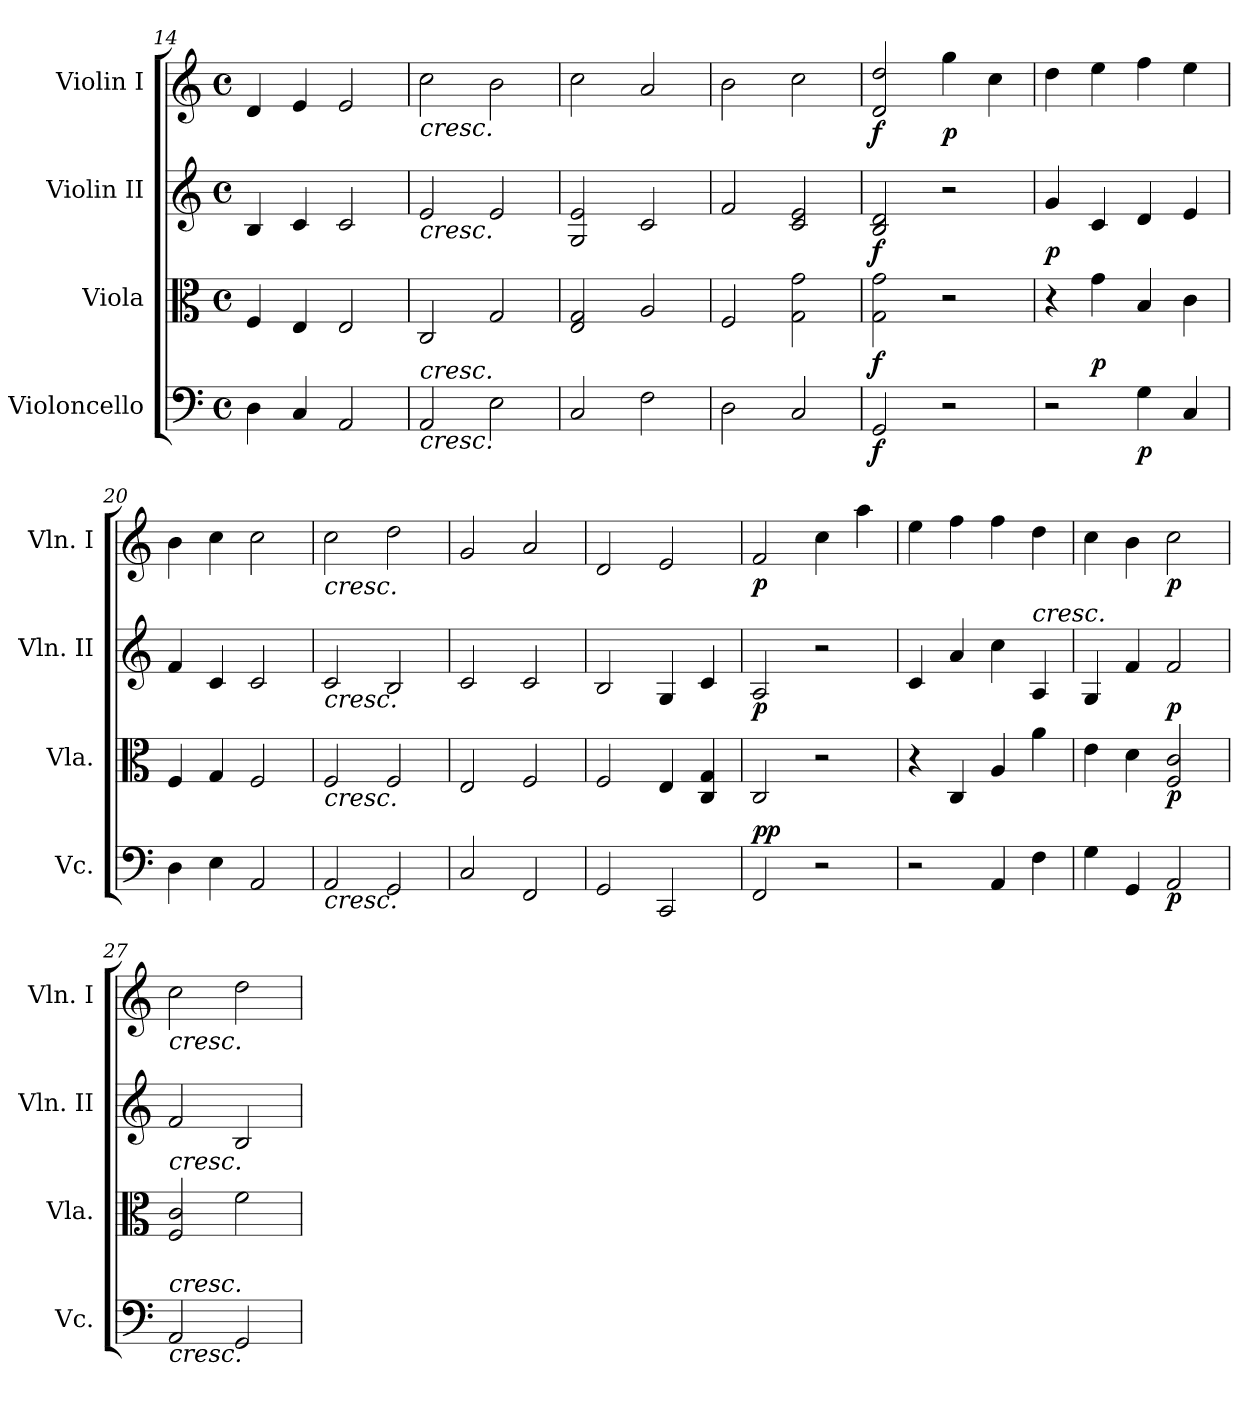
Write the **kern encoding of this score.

**kern	**dynam	**kern	**dynam	**kern	**dynam	**kern	**dynam
*part4	*part4	*part3	*part3	*part2	*part2	*part1	*part1
*staff4	*staff4	*staff3	*staff3	*staff2	*staff2	*staff1	*staff1
*I"Violoncello	*	*I"Viola	*	*I"Violin II	*	*I"Violin I	*
*I'Vc.	*	*I'Vla.	*	*I'Vln. II	*	*I'Vln. I	*
*clefF4	*	*clefC3	*	*clefG2	*	*clefG2	*
*k[]	*	*k[]	*	*k[]	*	*k[]	*
*M4/4	*	*M4/4	*	*M4/4	*	*M4/4	*
*met(c)	*	*met(c)	*	*met(c)	*	*met(c)	*
=14	=14	=14	=14	=14	=14	=14	=14
4D\	.	4F/	.	4B/	.	4d/	.
4C/	.	4E/	.	4c/	.	4e/	.
2AA/	.	2E/	.	2c/	.	2e/	.
=15	=15	=15	=15	=15	=15	=15	=15
!	!	!	!	!	!	!LO:TX:b:i:t=cresc.	!
!	!	!	!	!LO:TX:b:i:t=cresc.	!	!	!
!LO:TX:a:i:t=cresc.	!	!	!	!	!	!	!
!LO:TX:b:i:t=cresc.	!	!	!	!	!	!	!
2AA/	.	2C/	.	2e/	.	2cc\	.
2E\	.	2G/	.	2e/	.	2b\	.
=16	=16	=16	=16	=16	=16	=16	=16
2C/	.	2E/ 2G/	.	2G/ 2e/	.	2cc\	.
2F\	.	2A/	.	2c/	.	2a/	.
=17	=17	=17	=17	=17	=17	=17	=17
2D\	.	2F/	.	2f/	.	2b\	.
2C/	.	2G\ 2g\	.	2c/ 2e/	.	2cc\	.
=18	=18	=18	=18	=18	=18	=18	=18
!	!LO:DY:b	!	!LO:DY:b	!	!LO:DY:b	!	!LO:DY:b
2GG/	f	2G\ 2g\	f	2B/ 2d/	f	2d/ 2dd/	f
!	!	!	!	!	!	!	!LO:DY:b
2r	.	2r	.	2r	.	4gg\	p
.	.	.	.	.	.	4cc\	.
=19	=19	=19	=19	=19	=19	=19	=19
!	!	!	!	!	!LO:DY:b	!	!
2r	.	4r	.	4g/	p	4dd\	.
!	!	!	!LO:DY:b	!	!	!	!
.	.	4g\	p	4c/	.	4ee\	.
!	!LO:DY:b	!	!	!	!	!	!
4G\	p	4B/	.	4d/	.	4ff\	.
4C/	.	4c\	.	4e/	.	4ee\	.
=20	=20	=20	=20	=20	=20	=20	=20
4D\	.	4F/	.	4f/	.	4b\	.
4E\	.	4G/	.	4c/	.	4cc\	.
2AA/	.	2F/	.	2c/	.	2cc\	.
=21	=21	=21	=21	=21	=21	=21	=21
!	!	!	!	!	!	!LO:TX:b:i:t=cresc.	!
!	!	!	!	!LO:TX:b:i:t=cresc.	!	!	!
!	!	!LO:TX:b:i:t=cresc.	!	!	!	!	!
!LO:TX:b:i:t=cresc.	!	!	!	!	!	!	!
2AA/	.	2F/	.	2c/	.	2cc\	.
2GG/	.	2F/	.	2B/	.	2dd\	.
=22	=22	=22	=22	=22	=22	=22	=22
2C/	.	2E/	.	2c/	.	2g/	.
2FF/	.	2F/	.	2c/	.	2a/	.
=23	=23	=23	=23	=23	=23	=23	=23
2GG/	.	2F/	.	2B/	.	2d/	.
2CC/	.	4E/	.	4G/	.	2e/	.
.	.	4C/ 4G/	.	4c/	.	.	.
=24	=24	=24	=24	=24	=24	=24	=24
!	!LO:DY:b	!	!	!	!	!	!
!	!LO:DY:n=1:a	!	!	!	!LO:DY:b	!	!LO:DY:b
2FF/	p p	2C/	.	2A/	p	2f/	p
2r	.	2r	.	2r	.	4cc\	.
.	.	.	.	.	.	4aa\	.
=25	=25	=25	=25	=25	=25	=25	=25
2r	.	4r	.	4c/	.	4ee\	.
.	.	4C/	.	4a/	.	4ff\	.
4AA/	.	4A/	.	4cc\	.	4ff\	.
!	!	!	!	!LO:TX:a:i:t=cresc.	!	!	!
4F\	.	4a\	.	4A/	.	4dd\	.
=26	=26	=26	=26	=26	=26	=26	=26
4G\	.	4e\	.	4G/	.	4cc\	.
4GG/	.	4d\	.	4f/	.	4b\	.
!	!LO:DY:b	!	!LO:DY:b	!	!LO:DY:b	!	!LO:DY:b
2AA/	p	2F/ 2c/	p	2f/	p	2cc\	p
=27	=27	=27	=27	=27	=27	=27	=27
!	!	!	!	!	!	!LO:TX:b:i:t=cresc.	!
!	!	!LO:TX:a:i:t=cresc.	!	!	!	!	!
!LO:TX:b:i:t=cresc.	!	!	!	!	!	!	!
!LO:TX:a:i:t=cresc.	!	!	!	!	!	!	!
2AA/	.	2F/ 2c/	.	2f/	.	2cc\	.
2GG/	.	2f\	.	2B/	.	2dd\	.
=	=	=	=	=	=	=	=
*-	*-	*-	*-	*-	*-	*-	*-
